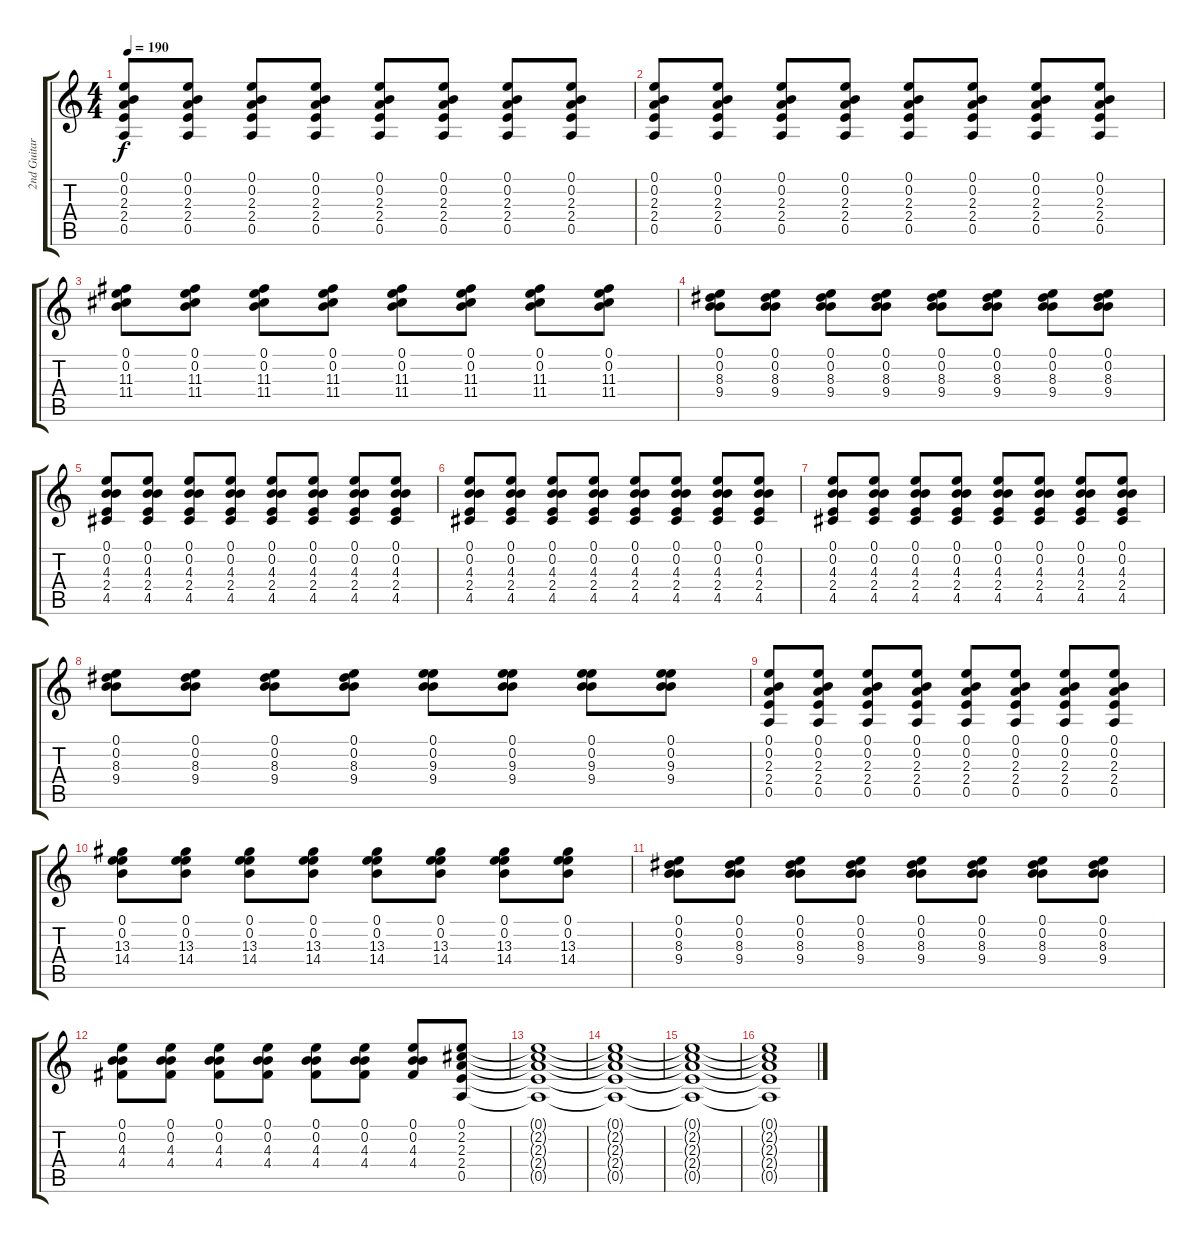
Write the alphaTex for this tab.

\track ("2nd Guitar" "2nd Guitar") {instrument distortionguitar}
\staff {score tabs}
\tuning (E4 B3 G3 D3 A2 E2) {hide}
\ts (4 4)
\tempo 190
\clef g2
\ks c
(0.1 0.2 2.3 2.4 0.5).8{dy f} (0.1 0.2 2.3 2.4 0.5).8 (0.1 0.2 2.3 2.4 0.5).8 (0.1 0.2 2.3 2.4 0.5).8 (0.1 0.2 2.3 2.4 0.5).8 (0.1 0.2 2.3 2.4 0.5).8 (0.1 0.2 2.3 2.4 0.5).8 (0.1 0.2 2.3 2.4 0.5).8 |
(0.1 0.2 2.3 2.4 0.5).8 (0.1 0.2 2.3 2.4 0.5).8 (0.1 0.2 2.3 2.4 0.5).8 (0.1 0.2 2.3 2.4 0.5).8 (0.1 0.2 2.3 2.4 0.5).8 (0.1 0.2 2.3 2.4 0.5).8 (0.1 0.2 2.3 2.4 0.5).8 (0.1 0.2 2.3 2.4 0.5).8 |
(0.1 0.2 11.3 11.4).8 (0.1 0.2 11.3 11.4).8 (0.1 0.2 11.3 11.4).8 (0.1 0.2 11.3 11.4).8 (0.1 0.2 11.3 11.4).8 (0.1 0.2 11.3 11.4).8 (0.1 0.2 11.3 11.4).8 (0.1 0.2 11.3 11.4).8 |
(0.1 0.2 8.3 9.4).8 (0.1 0.2 8.3 9.4).8 (0.1 0.2 8.3 9.4).8 (0.1 0.2 8.3 9.4).8 (0.1 0.2 8.3 9.4).8 (0.1 0.2 8.3 9.4).8 (0.1 0.2 8.3 9.4).8 (0.1 0.2 8.3 9.4).8 |
(0.1 0.2 4.3 2.4 4.5).8 (0.1 0.2 4.3 2.4 4.5).8 (0.1 0.2 4.3 2.4 4.5).8 (0.1 0.2 4.3 2.4 4.5).8 (0.1 0.2 4.3 2.4 4.5).8 (0.1 0.2 4.3 2.4 4.5).8 (0.1 0.2 4.3 2.4 4.5).8 (0.1 0.2 4.3 2.4 4.5).8 |
(0.1 0.2 4.3 2.4 4.5).8 (0.1 0.2 4.3 2.4 4.5).8 (0.1 0.2 4.3 2.4 4.5).8 (0.1 0.2 4.3 2.4 4.5).8 (0.1 0.2 4.3 2.4 4.5).8 (0.1 0.2 4.3 2.4 4.5).8 (0.1 0.2 4.3 2.4 4.5).8 (0.1 0.2 4.3 2.4 4.5).8 |
(0.1 0.2 4.3 2.4 4.5).8 (0.1 0.2 4.3 2.4 4.5).8 (0.1 0.2 4.3 2.4 4.5).8 (0.1 0.2 4.3 2.4 4.5).8 (0.1 0.2 4.3 2.4 4.5).8 (0.1 0.2 4.3 2.4 4.5).8 (0.1 0.2 4.3 2.4 4.5).8 (0.1 0.2 4.3 2.4 4.5).8 |
(0.1 0.2 8.3 9.4).8 (0.1 0.2 8.3 9.4).8 (0.1 0.2 8.3 9.4).8 (0.1 0.2 8.3 9.4).8 (0.1 0.2 9.3 9.4).8 (0.1 0.2 9.3 9.4).8 (0.1 0.2 9.3 9.4).8 (0.1 0.2 9.3 9.4).8 |
(0.1 0.2 2.3 2.4 0.5).8 (0.1 0.2 2.3 2.4 0.5).8 (0.1 0.2 2.3 2.4 0.5).8 (0.1 0.2 2.3 2.4 0.5).8 (0.1 0.2 2.3 2.4 0.5).8 (0.1 0.2 2.3 2.4 0.5).8 (0.1 0.2 2.3 2.4 0.5).8 (0.1 0.2 2.3 2.4 0.5).8 |
(0.1 0.2 13.3 14.4).8 (0.1 0.2 13.3 14.4).8 (0.1 0.2 13.3 14.4).8 (0.1 0.2 13.3 14.4).8 (0.1 0.2 13.3 14.4).8 (0.1 0.2 13.3 14.4).8 (0.1 0.2 13.3 14.4).8 (0.1 0.2 13.3 14.4).8 |
(0.1 0.2 8.3 9.4).8 (0.1 0.2 8.3 9.4).8 (0.1 0.2 8.3 9.4).8 (0.1 0.2 8.3 9.4).8 (0.1 0.2 8.3 9.4).8 (0.1 0.2 8.3 9.4).8 (0.1 0.2 8.3 9.4).8 (0.1 0.2 8.3 9.4).8 |
(0.1 0.2 4.3 4.4).8 (0.1 0.2 4.3 4.4).8 (0.1 0.2 4.3 4.4).8 (0.1 0.2 4.3 4.4).8 (0.1 0.2 4.3 4.4).8 (0.1 0.2 4.3 4.4).8 (0.1 0.2 4.3 4.4).8 (0.1 2.2 2.3 2.4 0.5).8 |
(0.1{t} 2.2{t} 2.3{t} 2.4{t} 0.5{t}).1 |
(0.1{t} 2.2{t} 2.3{t} 2.4{t} 0.5{t}).1 |
(0.1{t} 2.2{t} 2.3{t} 2.4{t} 0.5{t}).1 |
(0.1{t} 2.2{t} 2.3{t} 2.4{t} 0.5{t}).1
